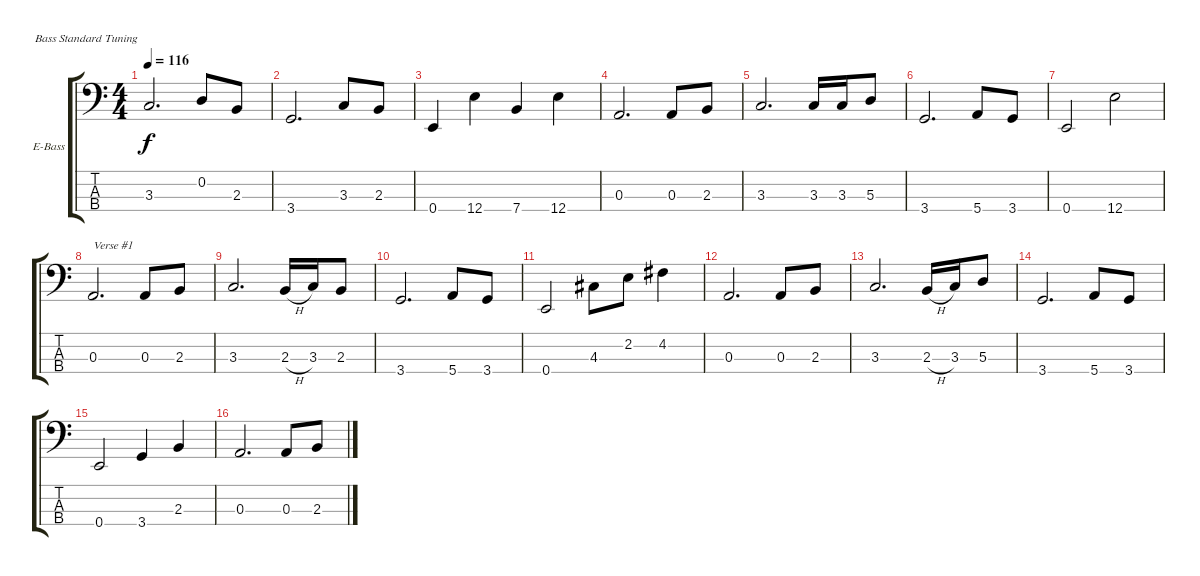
\bracketExtendMode groupsimilarinstruments
\firstSystemTrackNameOrientation horizontal
\otherSystemsTrackNameOrientation horizontal
\track ("BASS" "E-Bass") {instrument electricbassfinger}
\staff {score tabs}
\tuning (G2 D2 A1 E1)
\ts (4 4)
\tempo 116
\clef f4
\ks c
3.3.2{d dy f} 0.2.8 2.3.8 |
3.4.2{d} 3.3.8 2.3.8 |
0.4.4 12.4.4 7.4.4 12.4.4 |
0.3.2{d} 0.3.8 2.3.8 |
3.3.2{d} 3.3.16 3.3.16 5.3.8 |
3.4.2{d} 5.4.8 3.4.8 |
0.4.2 12.4.2 |
0.3.2{d txt "Verse #1"} 0.3.8 2.3.8 |
3.3.2{d} 2.3{h}.16 3.3.16 2.3.8 |
3.4.2{d} 5.4.8 3.4.8 |
0.4.2 4.3.8 2.2.8 4.2.4 |
0.3.2{d} 0.3.8 2.3.8 |
3.3.2{d} 2.3{h}.16 3.3.16 5.3.8 |
3.4.2{d} 5.4.8 3.4.8 |
0.4.2 3.4.4 2.3.4 |
0.3.2{d} 0.3.8 2.3.8
